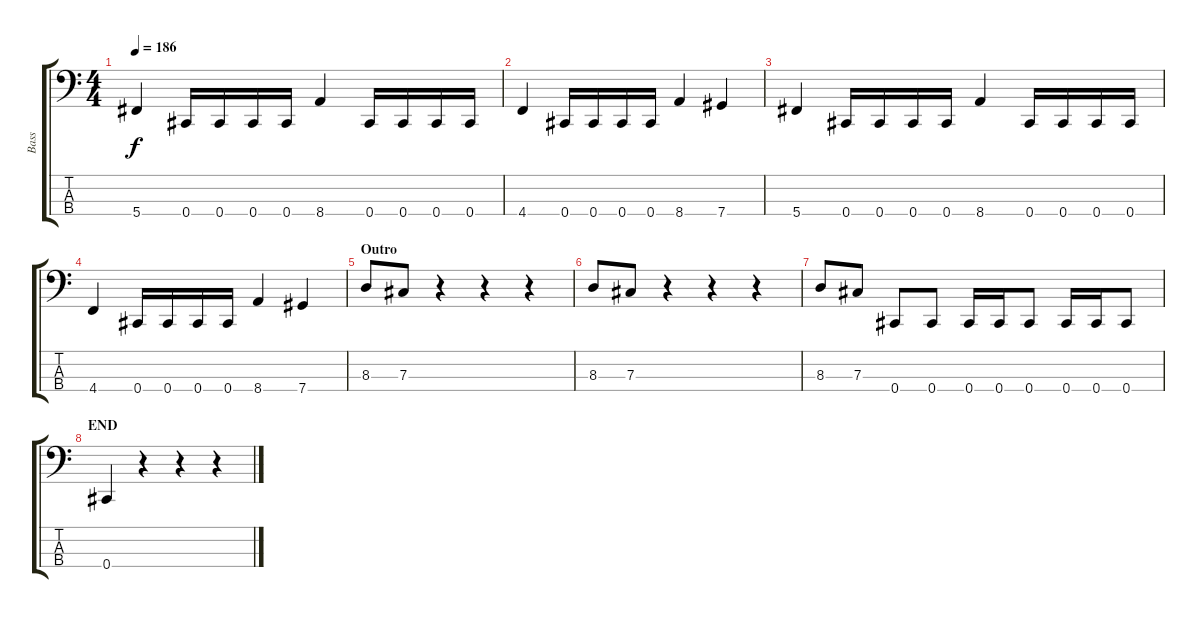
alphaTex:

\track ("Bass" "Bass") {instrument electricbasspick}
\staff {score tabs}
\tuning (E2 B1 Gb1 Db1) {hide}
\ts (4 4)
\tempo 186
\clef f4
\ks c
5.4.4{dy f} 0.4.16 0.4.16 0.4.16 0.4.16 8.4.4 0.4.16 0.4.16 0.4.16 0.4.16 |
4.4.4 0.4.16 0.4.16 0.4.16 0.4.16 8.4.4 7.4.4 |
5.4.4 0.4.16 0.4.16 0.4.16 0.4.16 8.4.4 0.4.16 0.4.16 0.4.16 0.4.16 |
4.4.4 0.4.16 0.4.16 0.4.16 0.4.16 8.4.4 7.4.4 |
\section ("" "Outro")
8.3.8 7.3.8 r.4 r.4 r.4 |
8.3.8 7.3.8 r.4 r.4 r.4 |
8.3.8 7.3.8 0.4.8 0.4.8 0.4.16 0.4.16 0.4.8 0.4.16 0.4.16 0.4.8 |
\section ("" "END")
0.4.4 r.4 r.4 r.4
